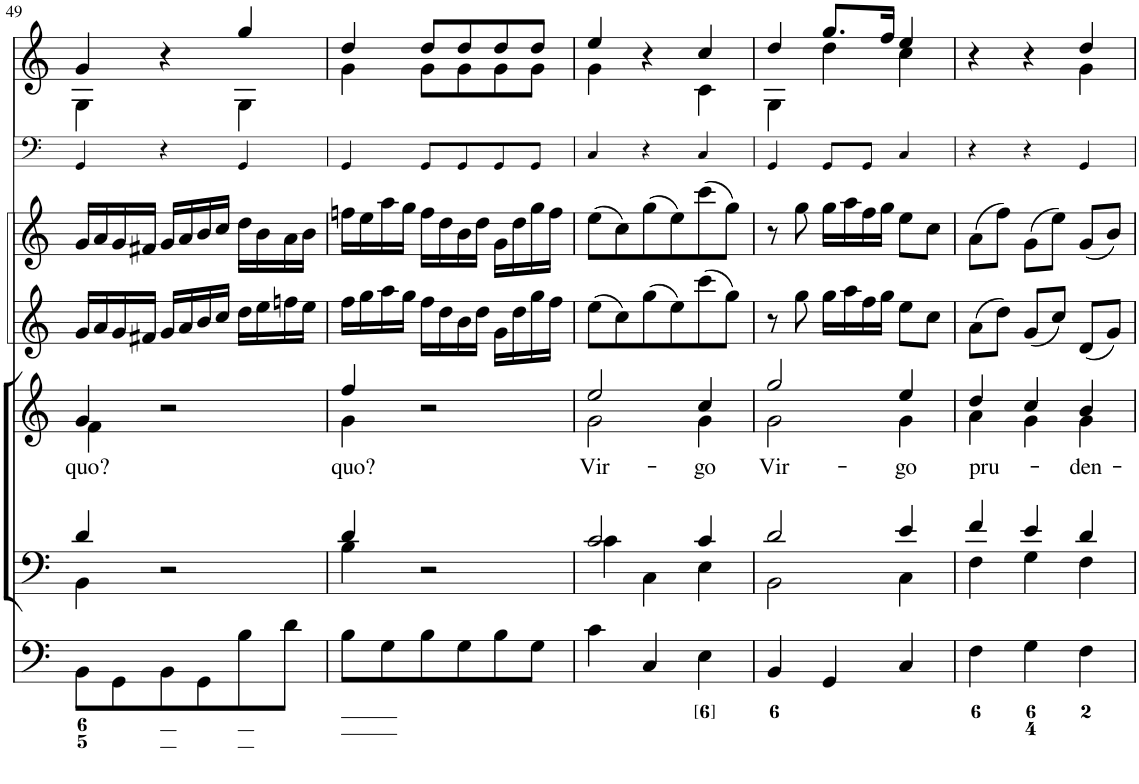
**kern	**kern	**kern	**text	**kern	**kern	**kern	**kern
*part7	*part6	*part5	*part5	*part4	*part3	*part2	*part1
*staff7	*staff6	*staff5	*staff5	*staff4	*staff3	*staff2	*staff1
*I"Organ	*I"Voice	*I"Voice	*	*I"Violin	*I"Violini	*I"Timpani	*I"Clarini in C
*	*	*	*	*I'Vln	*I'Vln	*I'Timp	*
!!LO:PB:g=z
*clefF4	*clefF4	*clefG2	*	*clefG2	*clefG2	*clefF4	*clefG2
*k[]	*k[]	*k[]	*	*k[]	*k[]	*k[]	*k[]
*M3/4	*M3/4	*M3/4	*	*M3/4	*M3/4	*M3/4	*M3/4
=49	=49	=49	=49	=49	=49	=49	=49
*	*^	*	*	*	*	*	*
!	!	!	!	!LO:LY:b	!	!	!	!
*	*	*	*^	*	*	*	*	*^
8BB\L	4d/	4BB\	4g/	4f\	quo?	16g/LL	16g/LL	4GG/	4g/	4G\
.	.	.	.	.	.	16a/	16a/	.	.	.
8GG\	.	.	.	.	.	16g/	16g/	.	.	.
.	.	.	.	.	.	16f#X/JJ	16f#X/JJ	.	.	.
8BB\	2r	2ryy	2r	2ryy	.	16g/LL	16g/LL	4r	4r	4ryy
.	.	.	.	.	.	16a/	16a/	.	.	.
8GG\	.	.	.	.	.	16b/	16b/	.	.	.
.	.	.	.	.	.	16cc/JJ	16cc/JJ	.	.	.
8B\	.	.	.	.	.	16dd\LL	16dd\LL	4GG/	4gg/	4G\
.	.	.	.	.	.	16ee\	16b\	.	.	.
8d\J	.	.	.	.	.	16ffn\	16a\	.	.	.
.	.	.	.	.	.	16ee\JJ	16b\JJ	.	.	.
=50	=50	=50	=50	=50	=50	=50	=50	=50	=50	=50
!	!	!	!	!	!LO:LY:b	!	!	!	!	!
8B\L	4d/	4B\	4ff/	4g\	quo?	16ff\LL	16ffn\LL	4GG/	4dd/	4g\
.	.	.	.	.	.	16gg\	16ee\	.	.	.
8G\	.	.	.	.	.	16aa\	16aa\	.	.	.
.	.	.	.	.	.	16gg\JJ	16gg\JJ	.	.	.
8B\	2r	2ryy	2r	2ryy	.	16ff\LL	16ff\LL	8GG/L	8dd/L	8g\L
.	.	.	.	.	.	16dd\	16dd\	.	.	.
8G\	.	.	.	.	.	16b\	16b\	8GG/	8dd/	8g\
.	.	.	.	.	.	16dd\JJ	16dd\JJ	.	.	.
8B\	.	.	.	.	.	16g\LL	16g\LL	8GG/	8dd/	8g\
.	.	.	.	.	.	16dd\	16dd\	.	.	.
8G\J	.	.	.	.	.	16gg\	16gg\	8GG/J	8dd/J	8g\J
.	.	.	.	.	.	16ff\JJ	16ff\JJ	.	.	.
=51	=51	=51	=51	=51	=51	=51	=51	=51	=51	=51
!	!	!	!	!	!LO:LY:b	!	!	!	!	!
4c\	2c/	4c\	2ee/	2g\	Vir-	(8ee\L	(8ee\L	4C/	4ee/	4g\
.	.	.	.	.	.	8cc\)	8cc\)	.	.	.
4C/	.	4C\	.	.	.	(8gg\	(8gg\	4r	4r	4ryy
.	.	.	.	.	.	8ee\)	8ee\)	.	.	.
!	!	!	!	!	!LO:LY:b	!	!	!	!	!
4E\	4c/	4E\	4cc/	4g\	-go	(8ccc\	(8ccc\	4C/	4cc/	4c\
.	.	.	.	.	.	8gg\J)	8gg\J)	.	.	.
=52	=52	=52	=52	=52	=52	=52	=52	=52	=52	=52
!	!	!	!	!	!LO:LY:b	!	!	!	!	!
4BB/	2d/	2BB\	2gg/	2g\	Vir-	8r	8r	4GG/	4dd/	4G\
.	.	.	.	.	.	8gg\	8gg\	.	.	.
4GG/	.	.	.	.	.	16gg\LL	16gg\LL	8GG/L	8.gg/L	4dd\
.	.	.	.	.	.	16aa\	16aa\	.	.	.
.	.	.	.	.	.	16ff\	16ff\	8GG/J	.	.
.	.	.	.	.	.	16gg\JJ	16gg\JJ	.	16ff/Jk	.
!	!	!	!	!	!LO:LY:b	!	!	!	!	!
4C/	4e/	4C\	4ee/	4g\	-go	8ee\L	8ee\L	4C/	4ee/	4cc\
.	.	.	.	.	.	8cc\J	8cc\J	.	.	.
=53	=53	=53	=53	=53	=53	=53	=53	=53	=53	=53
!	!	!	!	!	!LO:LY:b	!	!	!	!	!
4F\	4f/	4F\	4dd/	4a\	pru-	(8a\L	(8a\L	4r	4r	2ryy
.	.	.	.	.	.	8dd\J)	8ff\J)	.	.	.
4G\	4e/	4G\	4cc/	4g\	.	(8g/L	(8g\L	4r	4r	.
.	.	.	.	.	.	8cc/J)	8ee\J)	.	.	.
!	!	!	!	!	!LO:LY:b	!	!	!	!	!
4F\	4d/	4F\	4b/	4g\	-den-	(8d/L	(8g/L	4GG/	4dd/	4g\
.	.	.	.	.	.	8g/J)	8b/J)	.	.	.
*	*v	*v	*	*	*	*	*	*	*v	*v
*	*	*v	*v	*	*	*	*	*
=	=	=	=	=	=	=	=
*-	*-	*-	*-	*-	*-	*-	*-
